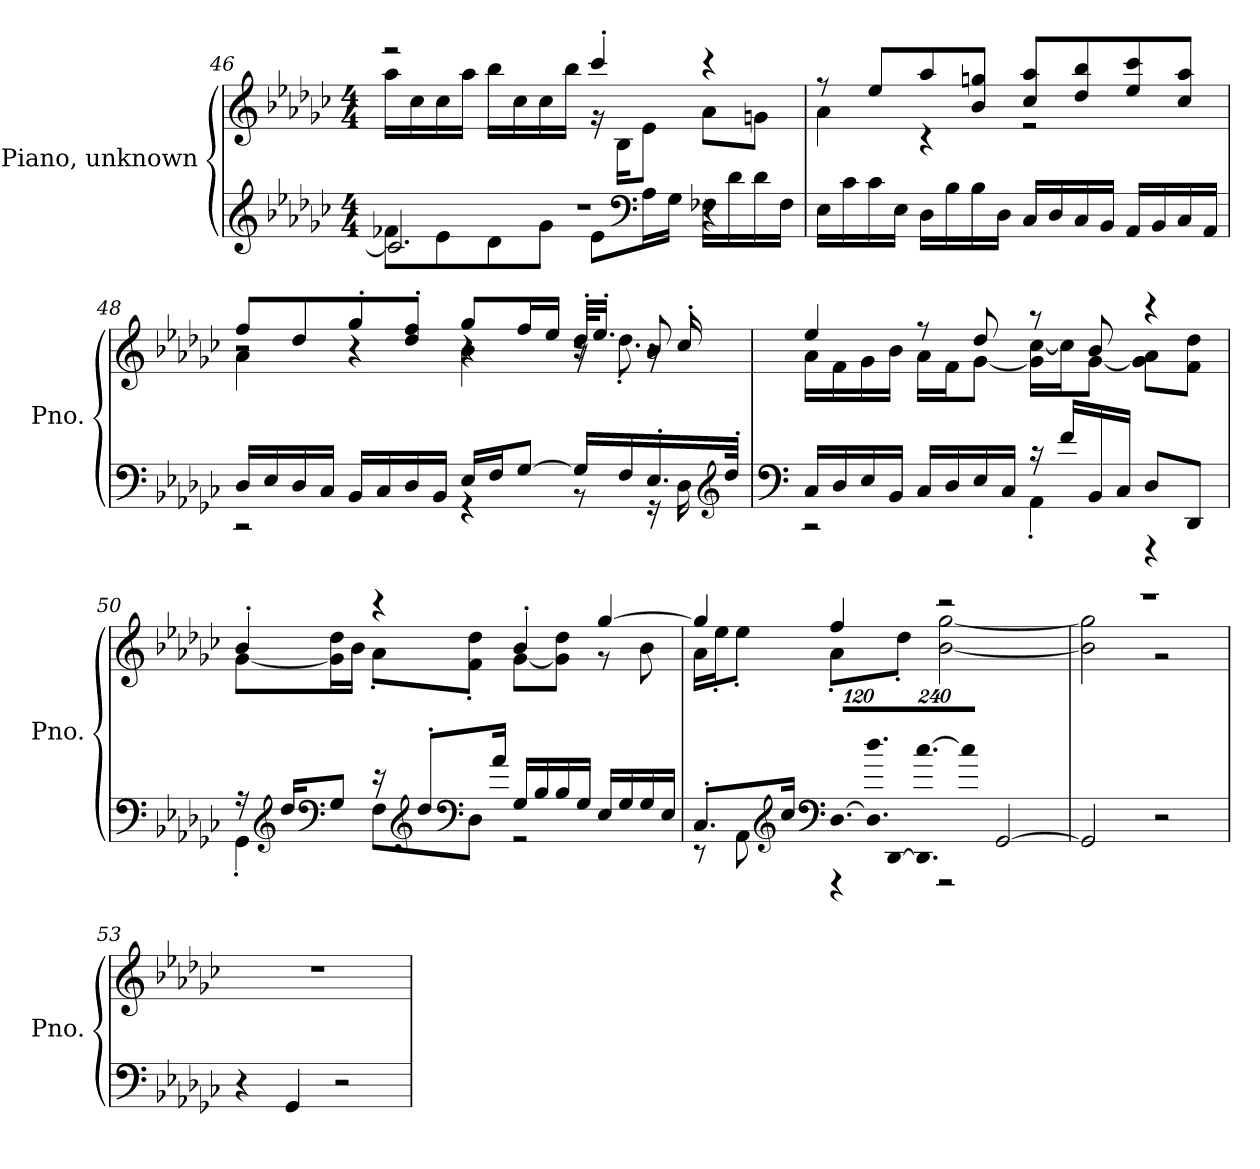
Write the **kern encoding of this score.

**kern	**kern
*part1	*part1
*staff2	*staff1
*I"Piano, unknown	*
*I'Pno.	*
*clefG2	*clefG2
*k[b-e-a-d-g-c-]	*k[b-e-a-d-g-c-]
*M4/4	*M4/4
=46	=46
*^	*^
*	*^	*	*
1r	8f-X\L	2.c-/]	2r	16aa-\LL
.	.	.	.	16cc-\
.	8e-\	.	.	16cc-\
.	.	.	.	16aa-\JJ
.	8d-\	.	.	16bb-\LL
.	.	.	.	16cc-\
.	8g-\J	.	.	16cc-\
.	.	.	.	16bb-\JJ
.	8e-\L	.	4ccc-'/	16r
.	.	.	.	16B-\KL
*clefF4	*	*	*	*
.	16A-\L	.	.	8e-\J
.	16G-\JJ	.	.	.
.	16F-X\LL	4r	4r	8a-\L
.	16d-\	.	.	.
.	16d-\	.	.	8gn\J
.	16F-\JJ	.	.	.
*v	*v	*v	*	*
!!LO:LB:g=z	!!
=47	=47	=47
16E-\LL	8r	4a-\
16c-\	.	.
16c-\	8ee-/L	.
16E-\JJ	.	.
16D-\LL	8aa-/	4r
16B-\	.	.
16B-\	8b-/ 8ggn/J	.
16D-\JJ	.	.
16C-/LL	8cc-/ 8aa-/L	2r
16D-/	.	.
16C-/	8dd-/ 8bb-/	.
16BB-/JJ	.	.
16AA-/LL	8ee-/ 8ccc-/	.
16BB-/	.	.
16C-/	8cc-/ 8aa-/J	.
16AA-/JJ	.	.
=48	=48	=48
*^	*	*^
16D-/LL	2r	8ff/L	4a-\	2r
16E-/	.	.	.	.
16D-/	.	8dd-/	.	.
16C-/JJ	.	.	.	.
16BB-/LL	.	8gg-'/	4r	.
16C-/	.	.	.	.
16D-/	.	8dd-/' 8ff/'J	.	.
16BB-/JJ	.	.	.	.
16E-/LL	4r	8gg-/L	4b-\	4r
16F/J	.	.	.	.
[8G-/J	.	16ff/L	.	.
.	.	16ee-/JJ	.	.
16G-/LL]	8r	32dd-'/KLL	16r	8r
.	.	16.ee-'/JJ	.	.
16F/	.	.	8.dd-'\	.
16.E-'/	16r	16r	.	8b-/
.	16D-\	16cc-'/	.	.
*clefG2	*	*	*	*
32dd-'/JJk	.	.	.	.
*	*	*v	*v	*v
!!LO:LB:g=z
=49	=49	=49
*clefF4	*	*
*	*	*^
16C-/LL	2r	4ee-/	16a-\LL
16D-/	.	.	16f\
16E-/	.	.	16g-\
16BB-/JJ	.	.	16b-\JJ
16C-/LL	.	8r	16a-\LL
16D-/	.	.	16f\J
16E-/	.	8dd-/	[8g-\J
16C-/JJ	.	.	.
16r	4AA-'\	8r	16g-\] [16cc-\LL
16f/LL	.	.	16cc-\J]
16BB-/	.	8b-/	[8g-\J
16C-/JJ	.	.	.
8D-/L	4r	4r	8g-\] 8a-\L
8DD-/J	.	.	8f\ 8dd-\J
=50	=50	=50	=50
16r	4GG-'\	4b-'/	[8g-\L
*clefG2	*	*	*
16dd-/KL	.	.	.
*clefF4	*	*	*
8G-/J	.	.	16g-\] 16dd-\L
.	.	.	16b-\JJ
16r	8F\L	4r	8a-'\L
*clefG2	*	*	*
8dd-'/L	.	.	.
*clefF4	*	*	*
.	8D-\J	.	8f\' 8dd-\'J
16a-/Jk	.	.	.
16G-/LL	2r	4b-'/	[8g-\L
16B-/	.	.	.
16B-/	.	.	8g-\] 8dd-\J
16G-/JJ	.	.	.
16E-/LL	.	[4gg-/	8r
16G-/	.	.	.
16G-/	.	.	8b-\
16E-/JJ	.	.	.
!!LO:LB:g=z	!!
=51	=51	=51	=51
8.C-'/L	8r	4gg-/]	16a-\LL
.	.	.	16ee-'\J
.	8AA-\	.	8ee-'\J
*clefG2	*	*	*
16cc-/Jk	.	.	.
*clefF4	*	*	*
*Xbrackettup	*	*	*
!LO:N:vis=32.	!	!	!
[1920%103D-/LLL	4r	4ff/	8a-'\L
!LO:N:vis=32.	!	!	!
1920%103D-/] 1920%103dd-/J	.	.	.
!LO:N:vis=16	!	!	!
[1920%137DD-/	.	.	.
.	.	.	8dd-'\J
!LO:N:vis=32.	!	!	!
1920%103DD-/] [1920%103cc-/L	.	.	.
!LO:N:vis=64	!	!	!
960%17cc-/JJJk]	.	.	.
[2GG-/	2r	2r	[2b-\ [2gg-\
*v	*v	*	*
=52	=52	=52
2GG-/]	1r	2b-\] 2gg-\]
2r	.	2r
*	*v	*v
=53	=53
4r	1r
4GG-/	.
2r	.
=	=
*-	*-
